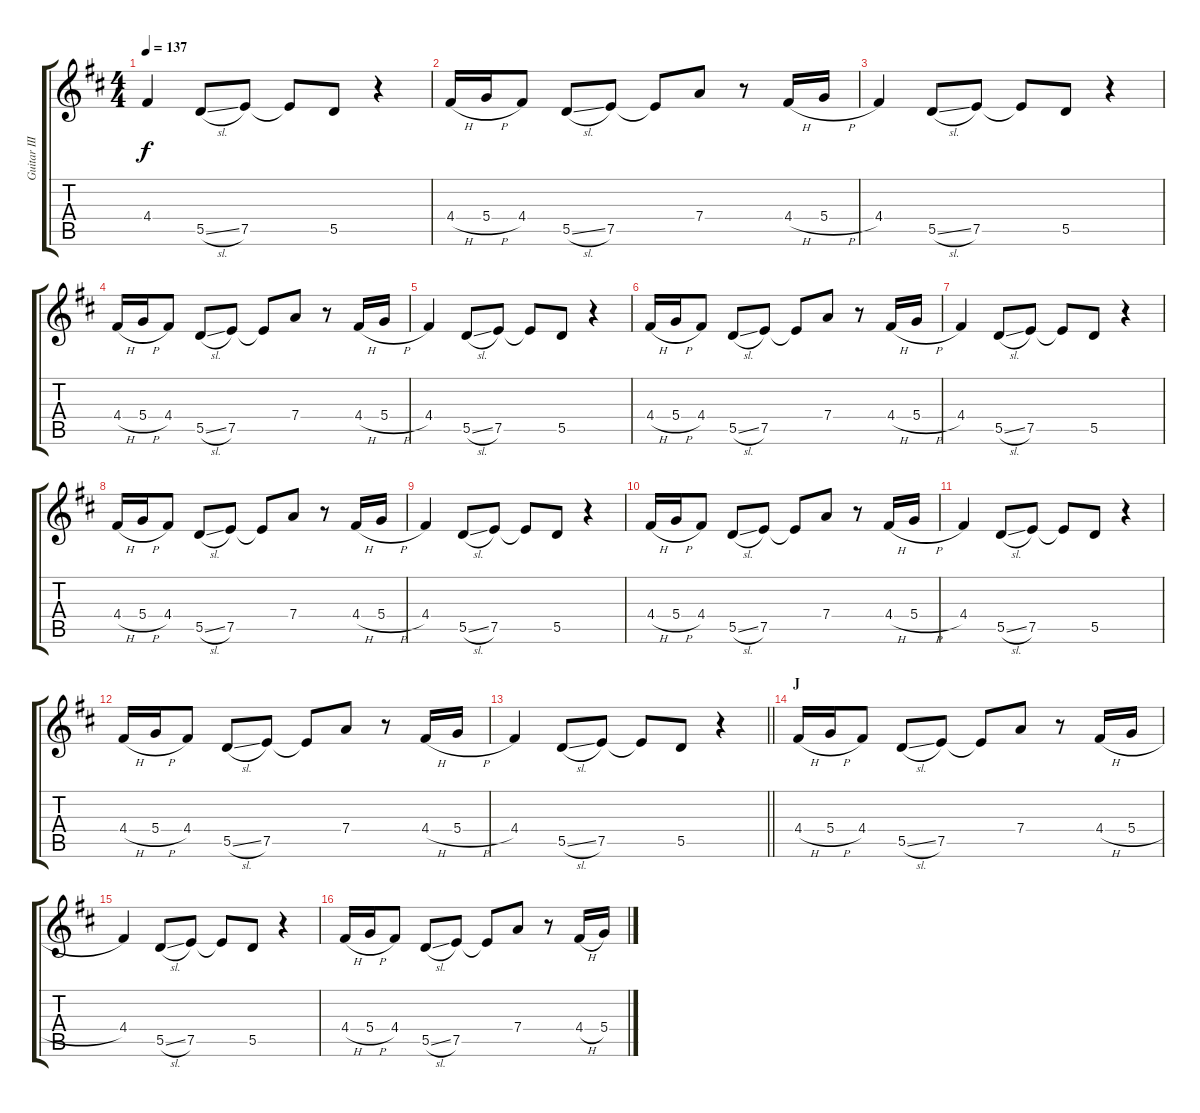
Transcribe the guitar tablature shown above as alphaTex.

\track ("Guitar III" "Guitar III") {instrument electricguitarjazz}
\staff {score tabs}
\tuning (E4 B3 G3 D3 A2 E2) {hide}
\ts (4 4)
\tempo 137
\clef g2
\ks d
4.4.4{dy f} 5.5{sl}.8 7.5.8 7.5{t}.8 5.5.8 r.4 |
4.4{h}.16 5.4{h}.16 4.4.8 5.5{sl}.8 7.5.8 7.5{t}.8 7.4.8 r.8 4.4{h}.16 5.4{h}.16 |
4.4.4 5.5{sl}.8 7.5.8 7.5{t}.8 5.5.8 r.4 |
4.4{h}.16 5.4{h}.16 4.4.8 5.5{sl}.8 7.5.8 7.5{t}.8 7.4.8 r.8 4.4{h}.16 5.4{h}.16 |
4.4.4 5.5{sl}.8 7.5.8 7.5{t}.8 5.5.8 r.4 |
4.4{h}.16 5.4{h}.16 4.4.8 5.5{sl}.8 7.5.8 7.5{t}.8 7.4.8 r.8 4.4{h}.16 5.4{h}.16 |
4.4.4 5.5{sl}.8 7.5.8 7.5{t}.8 5.5.8 r.4 |
4.4{h}.16 5.4{h}.16 4.4.8 5.5{sl}.8 7.5.8 7.5{t}.8 7.4.8 r.8 4.4{h}.16 5.4{h}.16 |
4.4.4 5.5{sl}.8 7.5.8 7.5{t}.8 5.5.8 r.4 |
4.4{h}.16 5.4{h}.16 4.4.8 5.5{sl}.8 7.5.8 7.5{t}.8 7.4.8 r.8 4.4{h}.16 5.4{h}.16 |
4.4.4 5.5{sl}.8 7.5.8 7.5{t}.8 5.5.8 r.4 |
4.4{h}.16 5.4{h}.16 4.4.8 5.5{sl}.8 7.5.8 7.5{t}.8 7.4.8 r.8 4.4{h}.16 5.4{h}.16 |
\barLineRight lightlight
4.4.4 5.5{sl}.8 7.5.8 7.5{t}.8 5.5.8 r.4 |
\section ("" "J")
4.4{h}.16 5.4{h}.16 4.4.8 5.5{sl}.8 7.5.8 7.5{t}.8 7.4.8 r.8 4.4{h}.16 5.4{h}.16 |
4.4.4 5.5{sl}.8 7.5.8 7.5{t}.8 5.5.8 r.4 |
4.4{h}.16 5.4{h}.16 4.4.8 5.5{sl}.8 7.5.8 7.5{t}.8 7.4.8 r.8 4.4{h}.16 5.4{h}.16
